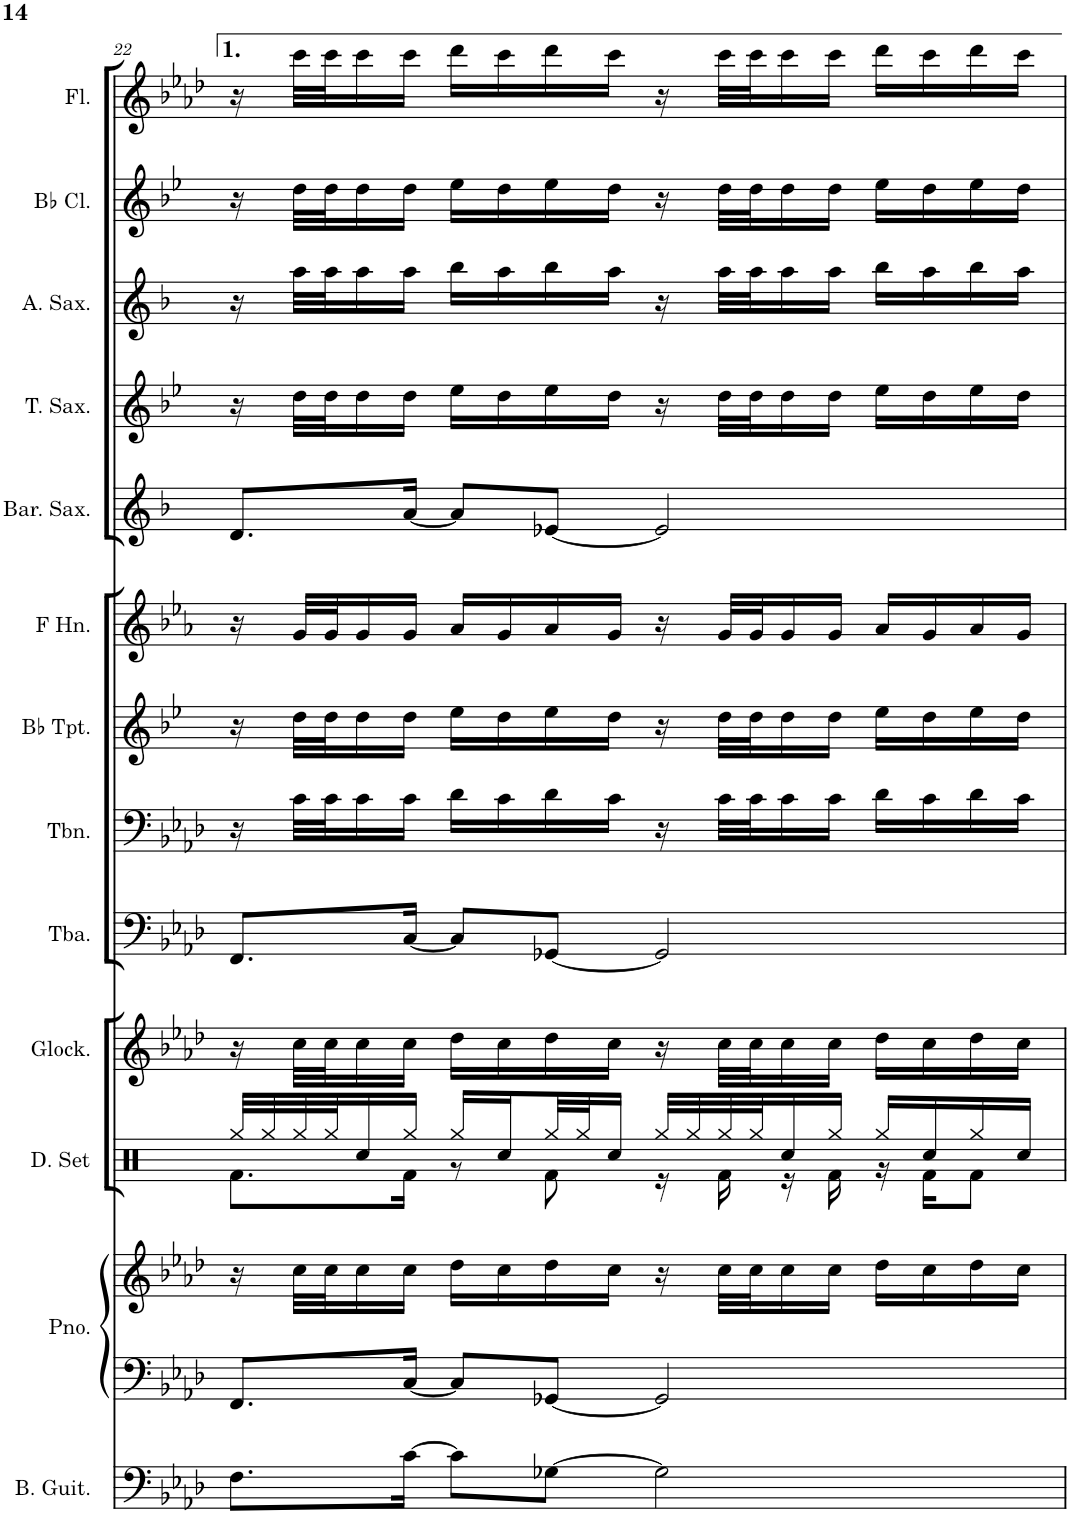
**kern	**kern	**kern	**kern	**kern	**kern	**kern	**kern	**kern	**kern	**kern	**kern	**kern
*part12	*part11	*part11	*part10	*part9	*part8	*part7	*part6	*part5	*part4	*part3	*part2	*part1
*staff13	*staff12	*staff11	*staff10	*staff9	*staff8	*staff7	*staff6	*staff5	*staff4	*staff3	*staff2	*staff1
*I"Bass Guitar	*I"Piano	*	*I"Glockenspiel	*I"Tuba	*I"Trombone	*I"Bb Trumpet	*I"Horn in F	*I"Baritone Saxophone	*I"Tenor Saxophone	*I"Alto Saxophone	*I"Bb Clarinet	*I"Flute
*I'B. Guit.	*I'Pno.	*	*I'Glock.	*I'Tba.	*I'Tbn.	*I'Bb Tpt.	*	*I'Bar. Sax.	*I'T. Sax.	*I'A. Sax.	*I'Bb Cl.	*I'Fl.
!!LO:PB:g=z
*clefF4	*clefF4	*clefG2	*clefG2	*clefF4	*clefF4	*clefG2	*clefG2	*clefG2	*clefG2	*clefG2	*clefG2	*clefG2
*Trd7c12	*	*	*Trd-14c-24	*	*	*Trd1c2	*Trd4c7	*Trd12c21	*Trd8c14	*Trd5c9	*Trd1c2	*
*k[b-e-a-d-]	*k[b-e-a-d-]	*k[b-e-a-d-]	*k[b-e-a-d-]	*k[b-e-a-d-]	*k[b-e-a-d-]	*k[b-e-]	*k[b-e-a-]	*k[b-]	*k[b-e-]	*k[b-]	*k[b-e-]	*k[b-e-a-d-]
*M4/4	*M4/4	*M4/4	*M4/4	*M4/4	*M4/4	*M4/4	*M4/4	*M4/4	*M4/4	*M4/4	*M4/4	*M4/4
=22	=22	=22	=22	=22	=22	=22	=22	=22	=22	=22	=22	=22
8.F\L	8.FF/L	16r	16r	8.FF/L	16r	16r	16r	8.d/L	16r	16r	16r	16r
.	.	32cc\LLL	32cc\LLL	.	32c\LLL	32dd\LLL	32g/LLL	.	32dd\LLL	32aa\LLL	32dd\LLL	32ccc\LLL
.	.	32cc\J	32cc\J	.	32c\J	32dd\J	32g/J	.	32dd\J	32aa\J	32dd\J	32ccc\J
.	.	16cc\	16cc\	.	16c\	16dd\	16g/	.	16dd\	16aa\	16dd\	16ccc\
[16c\Jk	[16C/Jk	16cc\JJ	16cc\JJ	[16C/Jk	16c\JJ	16dd\JJ	16g/JJ	[16a/Jk	16dd\JJ	16aa\JJ	16dd\JJ	16ccc\JJ
8c\L]	8C/L]	16dd-\LL	16dd-\LL	8C/L]	16d-\LL	16ee-\LL	16a-/LL	8a/L]	16ee-\LL	16bb-\LL	16ee-\LL	16ddd-\LL
.	.	16cc\	16cc\	.	16c\	16dd\	16g/	.	16dd\	16aa\	16dd\	16ccc\
[8G-X\J	[8GG-X/J	16dd-\	16dd-\	[8GG-X/J	16d-\	16ee-\	16a-/	[8e-X/J	16ee-\	16bb-\	16ee-\	16ddd-\
.	.	16cc\JJ	16cc\JJ	.	16c\JJ	16dd\JJ	16g/JJ	.	16dd\JJ	16aa\JJ	16dd\JJ	16ccc\JJ
2G-\]	2GG-/]	16r	16r	2GG-/]	16r	16r	16r	2e-/]	16r	16r	16r	16r
.	.	32cc\LLL	32cc\LLL	.	32c\LLL	32dd\LLL	32g/LLL	.	32dd\LLL	32aa\LLL	32dd\LLL	32ccc\LLL
.	.	32cc\J	32cc\J	.	32c\J	32dd\J	32g/J	.	32dd\J	32aa\J	32dd\J	32ccc\J
.	.	16cc\	16cc\	.	16c\	16dd\	16g/	.	16dd\	16aa\	16dd\	16ccc\
.	.	16cc\JJ	16cc\JJ	.	16c\JJ	16dd\JJ	16g/JJ	.	16dd\JJ	16aa\JJ	16dd\JJ	16ccc\JJ
.	.	16dd-\LL	16dd-\LL	.	16d-\LL	16ee-\LL	16a-/LL	.	16ee-\LL	16bb-\LL	16ee-\LL	16ddd-\LL
.	.	16cc\	16cc\	.	16c\	16dd\	16g/	.	16dd\	16aa\	16dd\	16ccc\
.	.	16dd-\	16dd-\	.	16d-\	16ee-\	16a-/	.	16ee-\	16bb-\	16ee-\	16ddd-\
.	.	16cc\JJ	16cc\JJ	.	16c\JJ	16dd\JJ	16g/JJ	.	16dd\JJ	16aa\JJ	16dd\JJ	16ccc\JJ
=	=	=	=	=	=	=	=	=	=	=	=	=
*-	*-	*-	*-	*-	*-	*-	*-	*-	*-	*-	*-	*-
